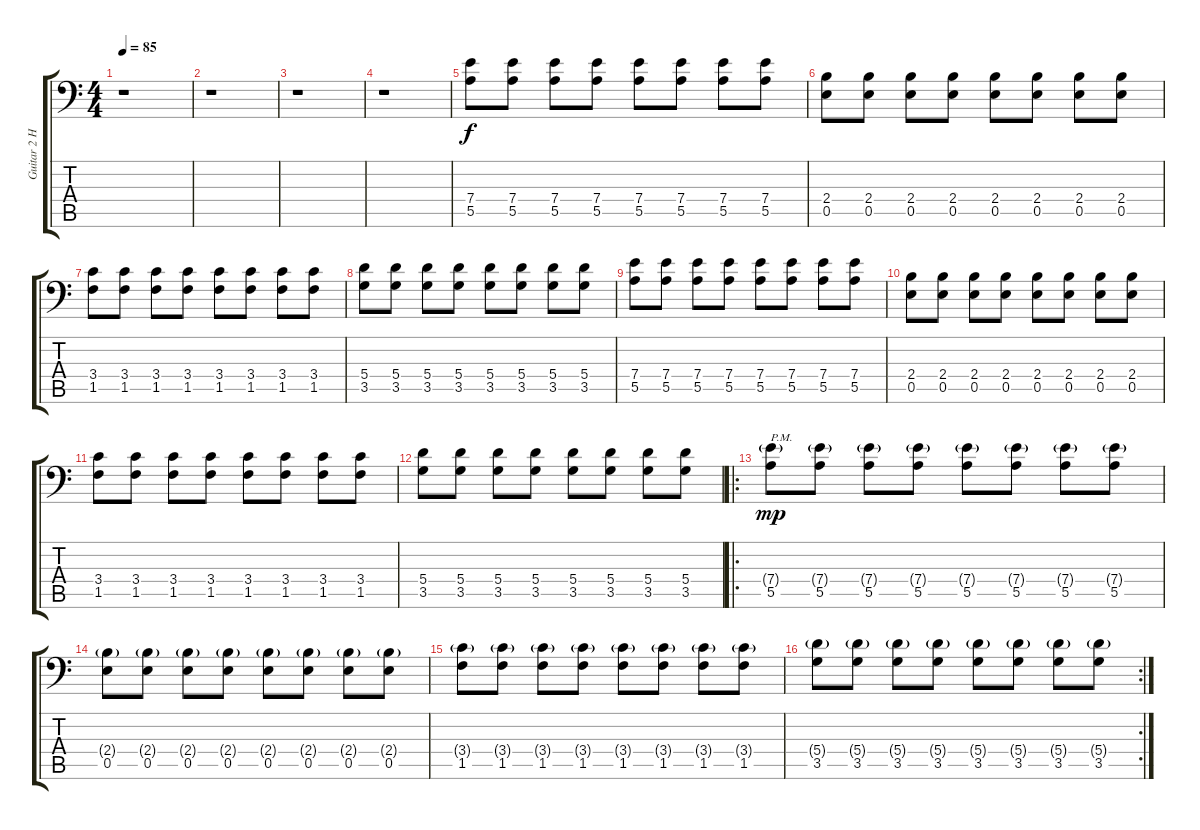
\track ("Guitar 2 Heavy Distortion" "Guitar 2 H") {instrument distortionguitar}
\staff {score tabs}
\tuning (B3 Gb3 D3 A2 E2 A1) {hide}
\ts (4 4)
\tempo 85
\clef f4
\ks c
r.1{dy f instrument distortionguitar} |
r.1 |
r.1 |
r.1 |
(7.4 5.5).8 (7.4 5.5).8 (7.4 5.5).8 (7.4 5.5).8 (7.4 5.5).8 (7.4 5.5).8 (7.4 5.5).8 (7.4 5.5).8 |
(2.4 0.5).8 (2.4 0.5).8 (2.4 0.5).8 (2.4 0.5).8 (2.4 0.5).8 (2.4 0.5).8 (2.4 0.5).8 (2.4 0.5).8 |
(3.4 1.5).8 (3.4 1.5).8 (3.4 1.5).8 (3.4 1.5).8 (3.4 1.5).8 (3.4 1.5).8 (3.4 1.5).8 (3.4 1.5).8 |
(5.4 3.5).8 (5.4 3.5).8 (5.4 3.5).8 (5.4 3.5).8 (5.4 3.5).8 (5.4 3.5).8 (5.4 3.5).8 (5.4 3.5).8 |
(7.4 5.5).8 (7.4 5.5).8 (7.4 5.5).8 (7.4 5.5).8 (7.4 5.5).8 (7.4 5.5).8 (7.4 5.5).8 (7.4 5.5).8 |
(2.4 0.5).8 (2.4 0.5).8 (2.4 0.5).8 (2.4 0.5).8 (2.4 0.5).8 (2.4 0.5).8 (2.4 0.5).8 (2.4 0.5).8 |
(3.4 1.5).8 (3.4 1.5).8 (3.4 1.5).8 (3.4 1.5).8 (3.4 1.5).8 (3.4 1.5).8 (3.4 1.5).8 (3.4 1.5).8 |
(5.4 3.5).8 (5.4 3.5).8 (5.4 3.5).8 (5.4 3.5).8 (5.4 3.5).8 (5.4 3.5).8 (5.4 3.5).8 (5.4 3.5).8 |
\ro
(7.4{g} 5.5).8{txt "P.M." dy mp volume 14} (7.4{g} 5.5).8 (7.4{g} 5.5).8 (7.4{g} 5.5).8 (7.4{g} 5.5).8 (7.4{g} 5.5).8 (7.4{g} 5.5).8 (7.4{g} 5.5).8 |
(2.4{g} 0.5).8 (2.4{g} 0.5).8 (2.4{g} 0.5).8 (2.4{g} 0.5).8 (2.4{g} 0.5).8 (2.4{g} 0.5).8 (2.4{g} 0.5).8 (2.4{g} 0.5).8 |
(3.4{g} 1.5).8 (3.4{g} 1.5).8 (3.4{g} 1.5).8 (3.4{g} 1.5).8 (3.4{g} 1.5).8 (3.4{g} 1.5).8 (3.4{g} 1.5).8 (3.4{g} 1.5).8 |
\rc 2
(5.4{g} 3.5).8 (5.4{g} 3.5).8 (5.4{g} 3.5).8 (5.4{g} 3.5).8 (5.4{g} 3.5).8 (5.4{g} 3.5).8 (5.4{g} 3.5).8 (5.4{g} 3.5).8
